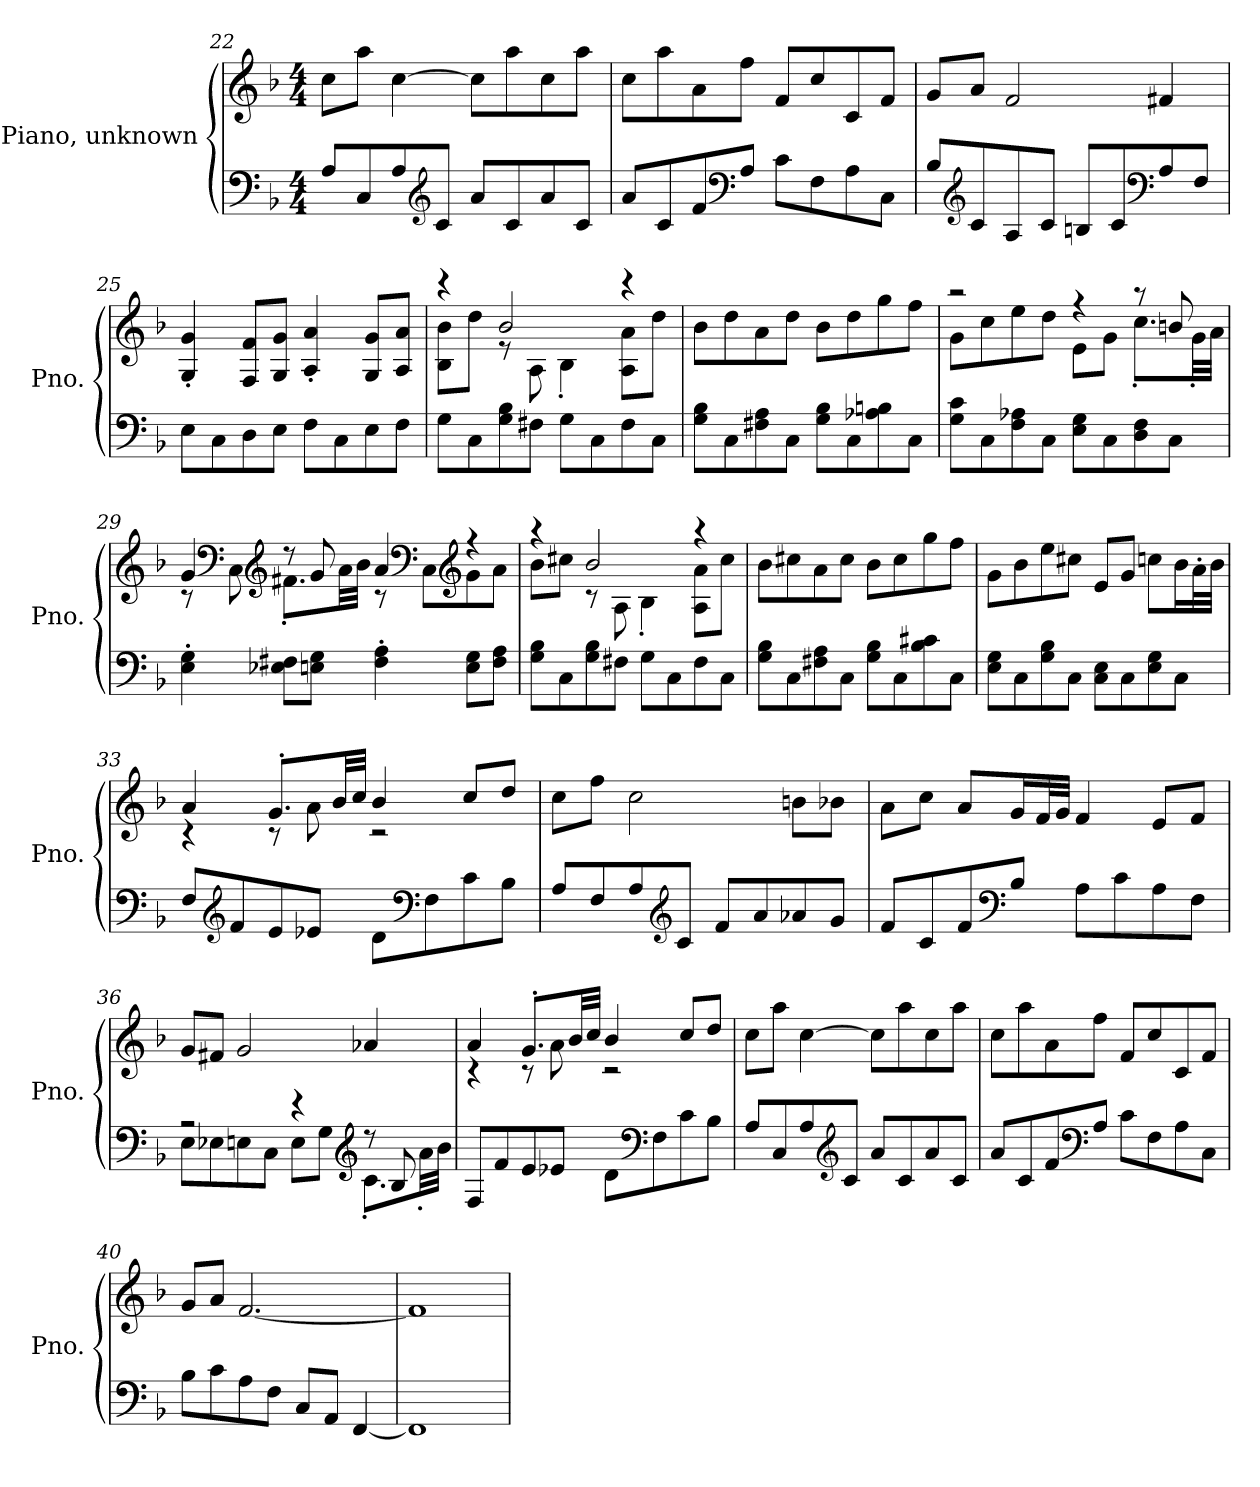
**kern	**kern
*part1	*part1
*staff2	*staff1
*I"Piano, unknown	*
*I'Pno.	*
*clefF4	*clefG2
*k[b-]	*k[b-]
*M4/4	*M4/4
=22	=22
8A/L	8cc\L
8C/	8aa\J
8A/	[4cc\
*clefG2	*
8c/J	.
8a/L	8cc\L]
8c/	8aa\
8a/	8cc\
8c/J	8aa\J
!!LO:LB:g=z
=23	=23
8a/L	8cc\L
8c/	8aa\
8f/	8a\
*clefF4	*
8A/J	8ff\J
8c\L	8f/L
8F\	8cc/
8A\	8c/
8C\J	8f/J
=24	=24
8B-/L	8g/L
*clefG2	*
8c/	8a/J
8A/	2f/
8c/J	.
8Bn/L	.
8c/	.
*clefF4	*
8A/	4f#X/
8F/J	.
=25	=25
8E\L	4G/' 4g/'
8C\	.
8D\	8F/ 8f/L
8E\J	8G/ 8g/J
8F\L	4A/' 4a/'
8C\	.
8E\	8G/ 8g/L
8F\J	8A/ 8a/J
=26	=26
*	*^
8G\L	4r	8B-\ 8b-\L
8C\	.	8dd\J
8G\ 8B-\	2b-/	8r
8F#X\J	.	8A\
8G\L	.	4B-'\
8C\	.	.
8F#\	4r	8A\ 8a\L
8C\J	.	8dd\J
*	*v	*v
!!LO:LB:g=z
=27	=27
8G\ 8B-\L	8b-\L
8C\	8dd\
8F#X\ 8A\	8a\
8C\J	8dd\J
8G\ 8B-\L	8b-\L
8C\	8dd\
8A-X\ 8Bn\	8gg\
8C\J	8ff\J
=28	=28
*	*^
8G\ 8c\L	2r	8g\L
8C\	.	8cc\
8F\ 8A-X\	.	8ee\
8C\J	.	8dd\J
8E\ 8G\L	4r	8e\L
8C\	.	8g\J
8D\ 8F\	8r	8.cc'\L
8C\J	8bn/	.
.	.	32g'\LL
.	.	32a\JJJ
=29	=29	=29
4E\' 4G\'	4g/	8r
*	*clefF4	*
.	.	8C\
*	*clefG2	*
8E-X\ 8F#X\L	8r	8.f#X'\L
8En\ 8G\J	8g/	.
.	.	32a\LL
.	.	32b-\JJJ
4F#\' 4A\'	4a/	8r
*	*clefF4	*
.	.	8C\L
*	*clefG2	*
8E\ 8G\L	4r	8g\
8F#\ 8A\J	.	8a\J
!!LO:LB:g=z	!!
=30	=30	=30
8G\ 8B-\L	4r	8b-\L
8C\	.	8cc#X\J
8G\ 8B-\	2b-/	8r
8F#X\J	.	8A\
8G\L	.	4B-'\
8C\	.	.
8F#\	4r	8A\ 8a\L
8C\J	.	8cc#\J
*	*v	*v
=31	=31
8G\ 8B-\L	8b-\L
8C\	8cc#X\
8F#X\ 8A\	8a\
8C\J	8cc#\J
8G\ 8B-\L	8b-\L
8C\	8cc#\
8B-\ 8c#X\	8gg\
8C\J	8ff\J
=32	=32
8E\ 8G\L	8g\L
8C\	8b-\
8G\ 8B-\	8ee\
8C\J	8cc#X\J
8C\ 8E\L	8e/L
8C\	8g/J
8E\ 8G\	8ccn\L
8C\J	16b-\L
.	32a'\L
.	32b-\JJJ
!!LO:LB:g=z
=33	=33
*	*^
8F/L	4a/	4r
*clefG2	*	*
8f/	.	.
8e/	8.g'/L	8r
8e-X/J	.	8a\
.	32b-/LL	.
.	32cc/JJJ	.
8d\L	4b-/	2r
*clefF4	*	*
8F\	.	.
8c\	8cc/L	.
8B-\J	8dd/J	.
*	*v	*v
=34	=34
8A/L	8cc\L
8F/	8ff\J
8A/	2cc\
*clefG2	*
8c/J	.
8f/L	.
8a/	.
8a-X/	8bn\L
8g/J	8b-X\J
=35	=35
8f/L	8a\L
8c/	8cc\J
8f/	8a/L
*clefF4	*
8B-/J	16g/L
.	32f/L
.	32g/JJJ
8A\L	4f/
8c\	.
8A\	8e/L
8F\J	8f/J
!!LO:LB:g=z
=36	=36
*^	*
2r	8E\L	8g/L
.	8E-X\	8f#X/J
.	8En\	2g/
.	8C\J	.
4r	8E\L	.
.	8G\J	.
*clefG2	*	*
8r	8.c'\L	4a-X/
8B-/	.	.
.	32a'\LL	.
.	32b-\JJJ	.
*v	*v	*
=37	=37
*	*^
8F/L	4a/	4r
8f/	.	.
8e/	8.g'/L	8r
8e-X/J	.	8a\
.	32b-/LL	.
.	32cc/JJJ	.
8d\L	4b-/	2r
*clefF4	*	*
8F\	.	.
8c\	8cc/L	.
8B-\J	8dd/J	.
*	*v	*v
=38	=38
8A/L	8cc\L
8C/	8aa\J
8A/	[4cc\
*clefG2	*
8c/J	.
8a/L	8cc\L]
8c/	8aa\
8a/	8cc\
8c/J	8aa\J
!!LO:PB:g=z
=39	=39
8a/L	8cc\L
8c/	8aa\
8f/	8a\
*clefF4	*
8A/J	8ff\J
8c\L	8f/L
8F\	8cc/
8A\	8c/
8C\J	8f/J
=40	=40
8B-\L	8g/L
8c\	8a/J
8A\	[2.f/
8F\J	.
8C/L	.
8AA/J	.
[4FF/	.
=41	=41
1FF]	1f]
=	=
*-	*-
